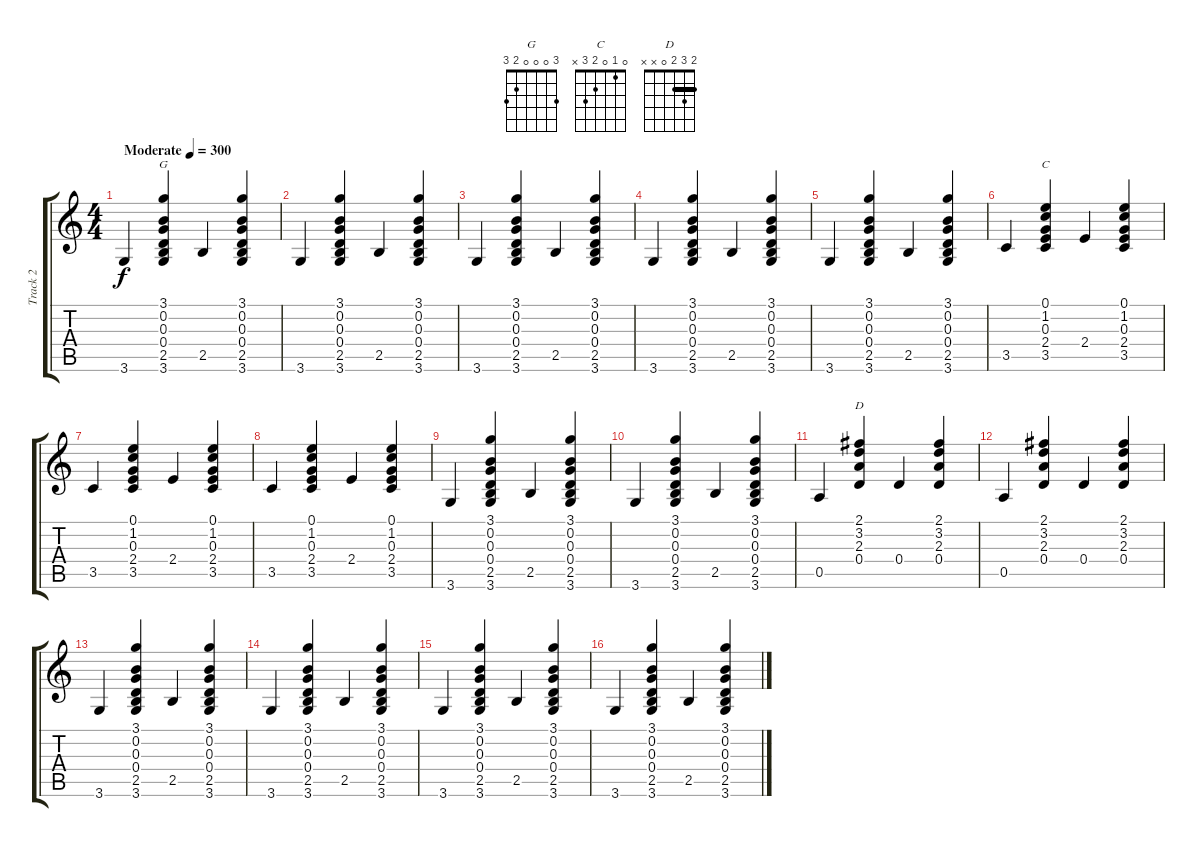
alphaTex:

\track ("Track 2" "Track 2") {instrument acousticguitarsteel}
\staff {score tabs}
\tuning (E4 B3 G3 D3 A2 E2) {hide}
\chord ("G" 3 0 0 0 2 3)
\chord ("C" 0 1 0 2 3 x)
\chord ("D" 2 3 2 0 x x) {barre 2}
\ts (4 4)
\tempo (300 "Moderate")
\clef g2
\ks c
3.6.4{dy f instrument acousticguitarsteel} (3.1 0.2 0.3 0.4 2.5 3.6).4{ch "G"} 2.5.4 (3.1 0.2 0.3 0.4 2.5 3.6).4 |
3.6.4 (3.1 0.2 0.3 0.4 2.5 3.6).4 2.5.4 (3.1 0.2 0.3 0.4 2.5 3.6).4 |
3.6.4 (3.1 0.2 0.3 0.4 2.5 3.6).4 2.5.4 (3.1 0.2 0.3 0.4 2.5 3.6).4 |
3.6.4 (3.1 0.2 0.3 0.4 2.5 3.6).4 2.5.4 (3.1 0.2 0.3 0.4 2.5 3.6).4 |
3.6.4 (3.1 0.2 0.3 0.4 2.5 3.6).4 2.5.4 (3.1 0.2 0.3 0.4 2.5 3.6).4 |
3.5.4 (0.1 1.2 0.3 2.4 3.5).4{ch "C"} 2.4.4 (0.1 1.2 0.3 2.4 3.5).4 |
3.5.4 (0.1 1.2 0.3 2.4 3.5).4 2.4.4 (0.1 1.2 0.3 2.4 3.5).4 |
3.5.4 (0.1 1.2 0.3 2.4 3.5).4 2.4.4 (0.1 1.2 0.3 2.4 3.5).4 |
3.6.4 (3.1 0.2 0.3 0.4 2.5 3.6).4 2.5.4 (3.1 0.2 0.3 0.4 2.5 3.6).4 |
3.6.4 (3.1 0.2 0.3 0.4 2.5 3.6).4 2.5.4 (3.1 0.2 0.3 0.4 2.5 3.6).4 |
0.5.4 (2.1 3.2 2.3 0.4).4{ch "D"} 0.4.4 (2.1 3.2 2.3 0.4).4 |
0.5.4 (2.1 3.2 2.3 0.4).4 0.4.4 (2.1 3.2 2.3 0.4).4 |
3.6.4 (3.1 0.2 0.3 0.4 2.5 3.6).4 2.5.4 (3.1 0.2 0.3 0.4 2.5 3.6).4 |
3.6.4 (3.1 0.2 0.3 0.4 2.5 3.6).4 2.5.4 (3.1 0.2 0.3 0.4 2.5 3.6).4 |
3.6.4 (3.1 0.2 0.3 0.4 2.5 3.6).4 2.5.4 (3.1 0.2 0.3 0.4 2.5 3.6).4 |
3.6.4 (3.1 0.2 0.3 0.4 2.5 3.6).4 2.5.4 (3.1 0.2 0.3 0.4 2.5 3.6).4
